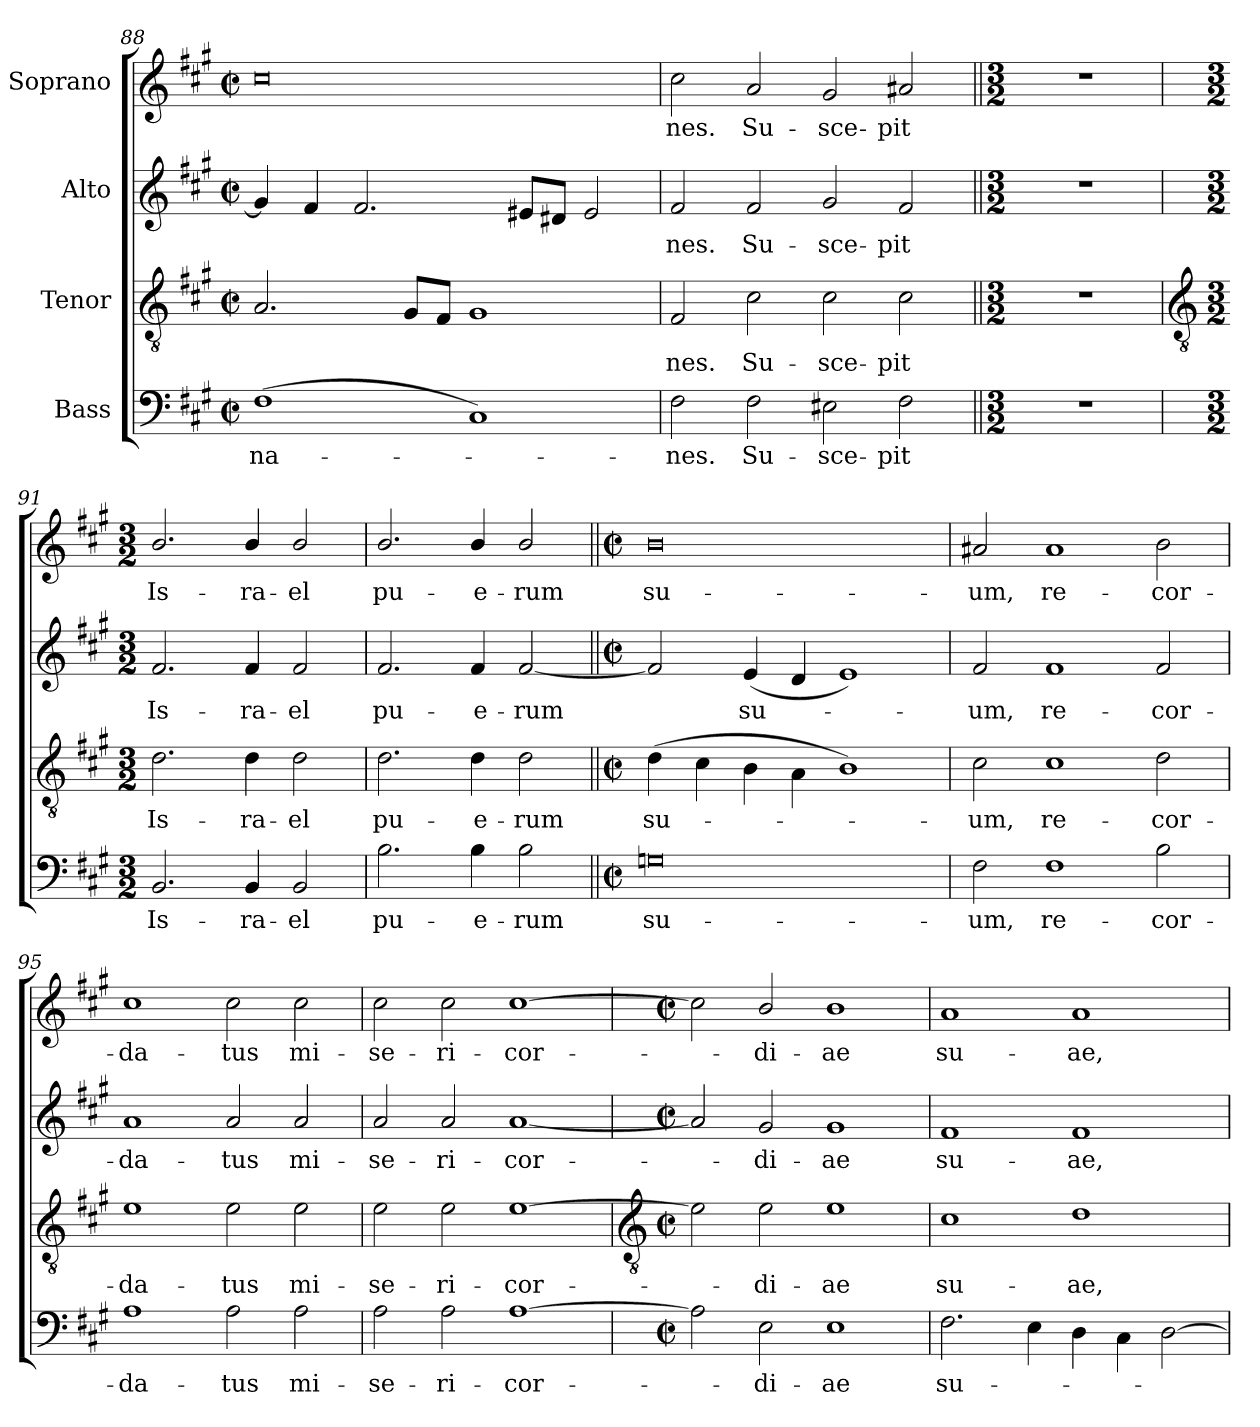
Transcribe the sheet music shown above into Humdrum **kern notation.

**kern	**text	**kern	**text	**kern	**text	**kern	**text
*part4	*part4	*part3	*part3	*part2	*part2	*part1	*part1
*staff4	*staff4	*staff3	*staff3	*staff2	*staff2	*staff1	*staff1
*I"Bass	*	*I"Tenor	*	*I"Alto	*	*I"Soprano	*
*clefF4	*	*clefGv2	*	*clefG2	*	*clefG2	*
*k[f#c#g#]	*	*k[f#c#g#]	*	*k[f#c#g#]	*	*k[f#c#g#]	*
*A:	*	*A:	*	*A:	*	*A:	*
*M4/2	*	*M4/2	*	*M4/2	*	*M4/2	*
*met(c|)	*	*met(c|)	*	*met(c|)	*	*met(c|)	*
=88	=88	=88	=88	=88	=88	=88	=88
!	!LO:LY:b	!	!	!	!	!	!
(<1F#	-na-	2.A	.	4g#]	.	0cc#	.
.	.	.	.	4f#	.	.	.
.	.	.	.	2.f#	.	.	.
.	.	8G#L	.	.	.	.	.
.	.	8F#J	.	.	.	.	.
1C#)	.	1G#	.	.	.	.	.
.	.	.	.	8e#XL	.	.	.
.	.	.	.	8d#XJ	.	.	.
.	.	.	.	2e#	.	.	.
=89	=89	=89	=89	=89	=89	=89	=89
!	!LO:LY:b	!	!LO:LY:b	!	!LO:LY:b	!	!LO:LY:b
2F#	nes.	2F#	nes.	2f#	nes.	2cc#	nes.
!	!LO:LY:b	!	!LO:LY:b	!	!LO:LY:b	!	!LO:LY:b
2F#	Su-	2c#	Su-	2f#	Su-	2a	Su-
!	!LO:LY:b	!	!LO:LY:b	!	!LO:LY:b	!	!LO:LY:b
2E#X	-sce-	2c#	-sce-	2g#	-sce-	2g#	-sce-
!	!LO:LY:b	!	!LO:LY:b	!	!LO:LY:b	!	!LO:LY:b
2F#	-pit	2c#	-pit	2f#	-pit	2a#X	-pit
=90||	=90||	=90||	=90||	=90||	=90||	=90||	=90||
*M3/2	*	*M3/2	*	*M3/2	*	*M3/2	*
1.r	.	1.r	.	1.r	.	1.r	.
!!LO:LB:g=z
=91	=91	=91	=91	=91	=91	=91	=91
*	*	*clefGv2	*	*	*	*	*
*M3/2	*	*M3/2	*	*M3/2	*	*M3/2	*
!	!LO:LY:b	!	!LO:LY:b	!	!LO:LY:b	!	!LO:LY:b
2.BB	Is-	2.d	Is-	2.f#	Is-	2.b/	Is-
!	!LO:LY:b	!	!LO:LY:b	!	!LO:LY:b	!	!LO:LY:b
4BB	-ra-	4d	-ra-	4f#	-ra-	4b/	-ra-
!	!LO:LY:b	!	!LO:LY:b	!	!LO:LY:b	!	!LO:LY:b
2BB	-el	2d	-el	2f#	-el	2b/	-el
=92	=92	=92	=92	=92	=92	=92	=92
!	!LO:LY:b	!	!LO:LY:b	!	!LO:LY:b	!	!LO:LY:b
2.B	pu-	2.d	pu-	2.f#	pu-	2.b/	pu-
!	!LO:LY:b	!	!LO:LY:b	!	!LO:LY:b	!	!LO:LY:b
4B	-e-	4d	-e-	4f#	-e-	4b/	-e-
!	!LO:LY:b	!	!LO:LY:b	!	!LO:LY:b	!	!LO:LY:b
2B	-rum	2d	-rum	[2f#	-rum	2b/	-rum
=93||	=93||	=93||	=93||	=93||	=93||	=93||	=93||
*M4/2	*	*M4/2	*	*M4/2	*	*M4/2	*
*met(c|)	*	*met(c|)	*	*met(c|)	*	*met(c|)	*
!	!LO:LY:b	!	!LO:LY:b	!	!	!	!LO:LY:b
0Gn	su-	(>4d	su-	2f#]	.	0b	su-
.	.	4c#	.	.	.	.	.
!	!	!	!	!	!LO:LY:b	!	!
.	.	4B	.	(<4e	su-	.	.
.	.	4A\	.	4d	.	.	.
.	.	1B)	.	1e)	.	.	.
=94	=94	=94	=94	=94	=94	=94	=94
!	!LO:LY:b	!	!LO:LY:b	!	!LO:LY:b	!	!LO:LY:b
2F#	-um,	2c#	um,	2f#	um,	2a#X	-um,
!	!LO:LY:b	!	!LO:LY:b	!	!LO:LY:b	!	!LO:LY:b
1F#	re-	1c#	re-	1f#	re-	1a#	re-
!	!LO:LY:b	!	!LO:LY:b	!	!LO:LY:b	!	!LO:LY:b
2B	-cor-	2d	-cor-	2f#	-cor-	2b	-cor-
=95	=95	=95	=95	=95	=95	=95	=95
!	!LO:LY:b	!	!LO:LY:b	!	!LO:LY:b	!	!LO:LY:b
1A	-da-	1e	-da-	1a	-da-	1cc#	-da-
!	!LO:LY:b	!	!LO:LY:b	!	!LO:LY:b	!	!LO:LY:b
2A	-tus	2e	-tus	2a	-tus	2cc#	-tus
!	!LO:LY:b	!	!LO:LY:b	!	!LO:LY:b	!	!LO:LY:b
2A	mi-	2e	mi-	2a	mi-	2cc#	mi-
=96	=96	=96	=96	=96	=96	=96	=96
!	!LO:LY:b	!	!LO:LY:b	!	!LO:LY:b	!	!LO:LY:b
2A	-se-	2e	-se-	2a	-se-	2cc#	-se-
!	!LO:LY:b	!	!LO:LY:b	!	!LO:LY:b	!	!LO:LY:b
2A	-ri-	2e	-ri-	2a	-ri-	2cc#	-ri-
!	!LO:LY:b	!	!LO:LY:b	!	!LO:LY:b	!	!LO:LY:b
[1A	-cor-	[1e	-cor-	[1a	-cor-	[1cc#	-cor-
!!LO:LB:g=z
=97	=97	=97	=97	=97	=97	=97	=97
*	*	*clefGv2	*	*	*	*	*
*M4/2	*	*M4/2	*	*M4/2	*	*M4/2	*
*met(c|)	*	*met(c|)	*	*met(c|)	*	*met(c|)	*
2A]	.	2e]	.	2a]	.	2cc#]	.
!	!LO:LY:b	!	!LO:LY:b	!	!LO:LY:b	!	!LO:LY:b
2E	di-	2e	di-	2g#	di-	2b/	di-
!	!LO:LY:b	!	!LO:LY:b	!	!LO:LY:b	!	!LO:LY:b
1E	-ae	1e	-ae	1g#	-ae	1b	-ae
=98	=98	=98	=98	=98	=98	=98	=98
!	!LO:LY:b	!	!LO:LY:b	!	!LO:LY:b	!	!LO:LY:b
2.F#	su-	1c#	su-	1f#	su-	1a	su-
4E	.	.	.	.	.	.	.
!	!	!	!LO:LY:b	!	!LO:LY:b	!	!LO:LY:b
4D	.	1d	-ae,	1f#	-ae,	1a	-ae,
4C#\	.	.	.	.	.	.	.
[2D	.	.	.	.	.	.	.
=	=	=	=	=	=	=	=
*-	*-	*-	*-	*-	*-	*-	*-
